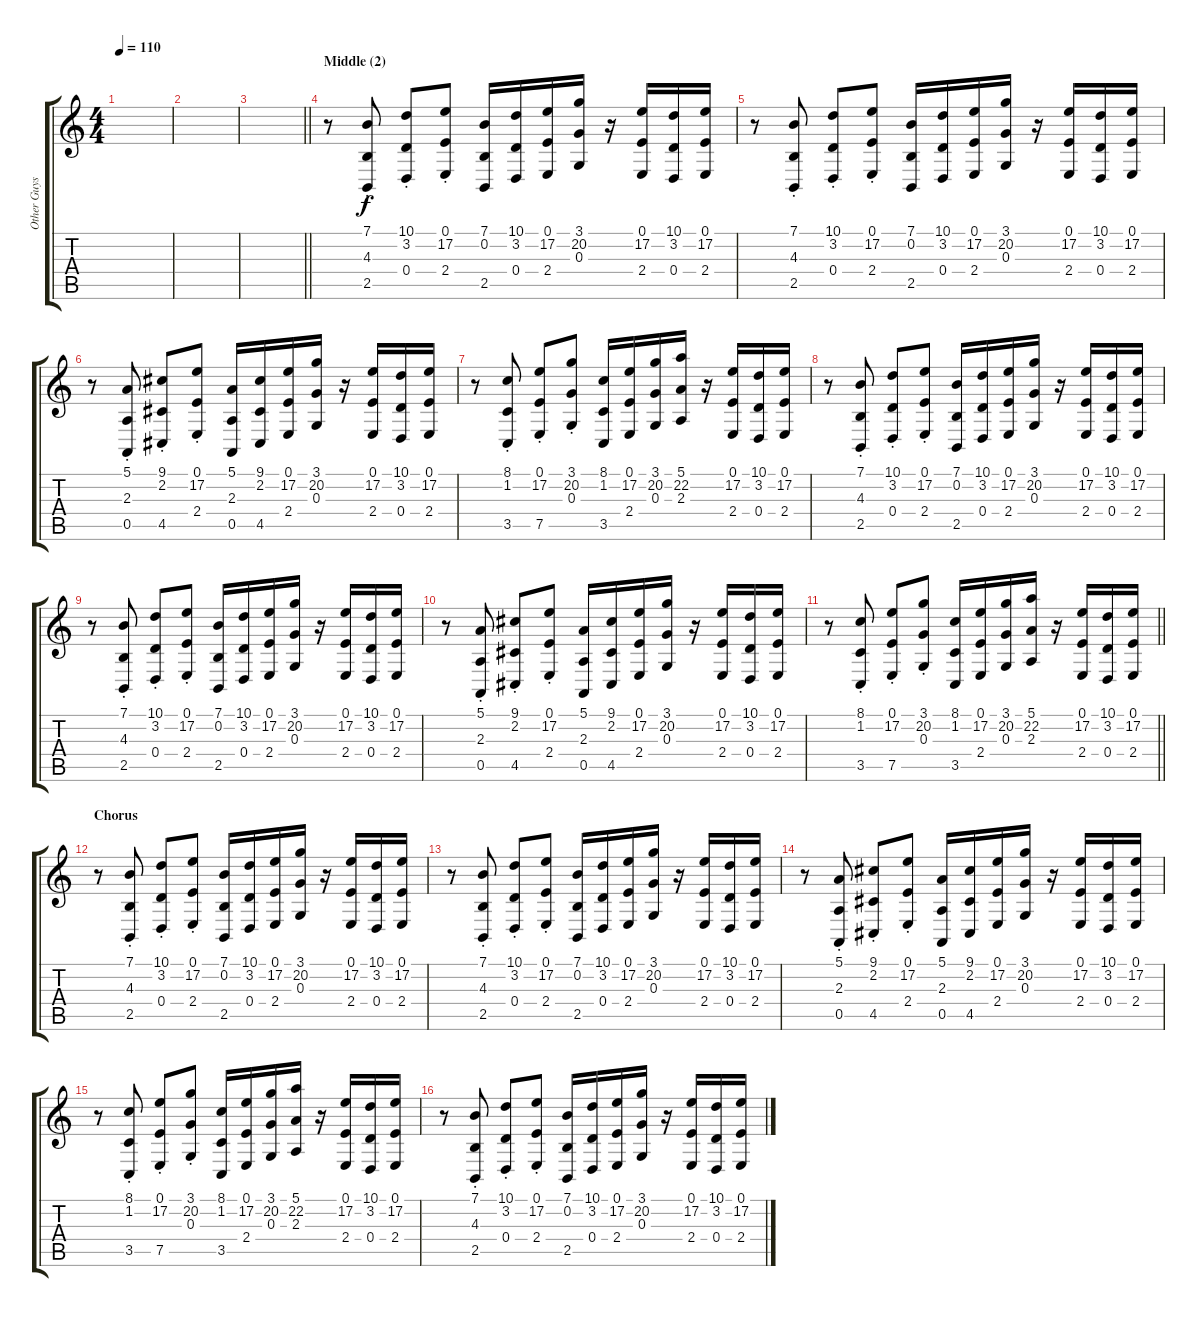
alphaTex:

\track ("Other Guys (Brass)" "Other Guys") {instrument brasssection}
\staff {score tabs}
\tuning (E4 B3 G3 D3 A2 E2) {hide}
\ts (4 4)
\tempo 110
\clef g2
\ks c
|
|
\barLineRight lightlight
|
\section ("" "Middle (2)")
r.8 (7.1 4.3{st} 2.5{st}).8 (10.1 3.2{st} 0.4{st}).8 (0.1{st} 17.2 2.4{st}).8 (7.1 0.2 2.5).16 (10.1 3.2 0.4).16 (0.1 17.2 2.4).16 (3.1 20.2 0.3).16 r.16 (0.1 17.2 2.4).16 (10.1 3.2 0.4).16 (0.1 17.2 2.4).16 |
r.8 (7.1 4.3{st} 2.5{st}).8 (10.1 3.2{st} 0.4{st}).8 (0.1{st} 17.2 2.4{st}).8 (7.1 0.2 2.5).16 (10.1 3.2 0.4).16 (0.1 17.2 2.4).16 (3.1 20.2 0.3).16 r.16 (0.1 17.2 2.4).16 (10.1 3.2 0.4).16 (0.1 17.2 2.4).16 |
r.8 (5.1 2.3{st} 0.5{st}).8 (9.1 2.2{st} 4.5{st}).8 (0.1{st} 17.2 2.4{st}).8 (5.1 2.3 0.5).16 (9.1 2.2 4.5).16 (0.1 17.2 2.4).16 (3.1 20.2 0.3).16 r.16 (0.1 17.2 2.4).16 (10.1 3.2 0.4).16 (0.1 17.2 2.4).16 |
r.8 (8.1 1.2{st} 3.5{st}).8 (0.1{st} 17.2 7.5{st}).8 (3.1{st} 20.2 0.3{st}).8 (8.1 1.2 3.5).16 (0.1 17.2 2.4).16 (3.1 20.2 0.3).16 (5.1 22.2 2.3).16 r.16 (0.1 17.2 2.4).16 (10.1 3.2 0.4).16 (0.1 17.2 2.4).16 |
r.8 (7.1 4.3{st} 2.5{st}).8 (10.1 3.2{st} 0.4{st}).8 (0.1{st} 17.2 2.4{st}).8 (7.1 0.2 2.5).16 (10.1 3.2 0.4).16 (0.1 17.2 2.4).16 (3.1 20.2 0.3).16 r.16 (0.1 17.2 2.4).16 (10.1 3.2 0.4).16 (0.1 17.2 2.4).16 |
r.8 (7.1 4.3{st} 2.5{st}).8 (10.1 3.2{st} 0.4{st}).8 (0.1{st} 17.2 2.4{st}).8 (7.1 0.2 2.5).16 (10.1 3.2 0.4).16 (0.1 17.2 2.4).16 (3.1 20.2 0.3).16 r.16 (0.1 17.2 2.4).16 (10.1 3.2 0.4).16 (0.1 17.2 2.4).16 |
r.8 (5.1 2.3{st} 0.5{st}).8 (9.1 2.2{st} 4.5{st}).8 (0.1{st} 17.2 2.4{st}).8 (5.1 2.3 0.5).16 (9.1 2.2 4.5).16 (0.1 17.2 2.4).16 (3.1 20.2 0.3).16 r.16 (0.1 17.2 2.4).16 (10.1 3.2 0.4).16 (0.1 17.2 2.4).16 |
\barLineRight lightlight
r.8 (8.1 1.2{st} 3.5{st}).8 (0.1{st} 17.2 7.5{st}).8 (3.1{st} 20.2 0.3{st}).8 (8.1 1.2 3.5).16 (0.1 17.2 2.4).16 (3.1 20.2 0.3).16 (5.1 22.2 2.3).16 r.16 (0.1 17.2 2.4).16 (10.1 3.2 0.4).16 (0.1 17.2 2.4).16 |
\section ("" "Chorus")
r.8 (7.1 4.3{st} 2.5{st}).8 (10.1 3.2{st} 0.4{st}).8 (0.1{st} 17.2 2.4{st}).8 (7.1 0.2 2.5).16 (10.1 3.2 0.4).16 (0.1 17.2 2.4).16 (3.1 20.2 0.3).16 r.16 (0.1 17.2 2.4).16 (10.1 3.2 0.4).16 (0.1 17.2 2.4).16 |
r.8 (7.1 4.3{st} 2.5{st}).8 (10.1 3.2{st} 0.4{st}).8 (0.1{st} 17.2 2.4{st}).8 (7.1 0.2 2.5).16 (10.1 3.2 0.4).16 (0.1 17.2 2.4).16 (3.1 20.2 0.3).16 r.16 (0.1 17.2 2.4).16 (10.1 3.2 0.4).16 (0.1 17.2 2.4).16 |
r.8 (5.1 2.3{st} 0.5{st}).8 (9.1 2.2{st} 4.5{st}).8 (0.1{st} 17.2 2.4{st}).8 (5.1 2.3 0.5).16 (9.1 2.2 4.5).16 (0.1 17.2 2.4).16 (3.1 20.2 0.3).16 r.16 (0.1 17.2 2.4).16 (10.1 3.2 0.4).16 (0.1 17.2 2.4).16 |
r.8 (8.1 1.2{st} 3.5{st}).8 (0.1{st} 17.2 7.5{st}).8 (3.1{st} 20.2 0.3{st}).8 (8.1 1.2 3.5).16 (0.1 17.2 2.4).16 (3.1 20.2 0.3).16 (5.1 22.2 2.3).16 r.16 (0.1 17.2 2.4).16 (10.1 3.2 0.4).16 (0.1 17.2 2.4).16 |
r.8 (7.1 4.3{st} 2.5{st}).8 (10.1 3.2{st} 0.4{st}).8 (0.1{st} 17.2 2.4{st}).8 (7.1 0.2 2.5).16 (10.1 3.2 0.4).16 (0.1 17.2 2.4).16 (3.1 20.2 0.3).16 r.16 (0.1 17.2 2.4).16 (10.1 3.2 0.4).16 (0.1 17.2 2.4).16
